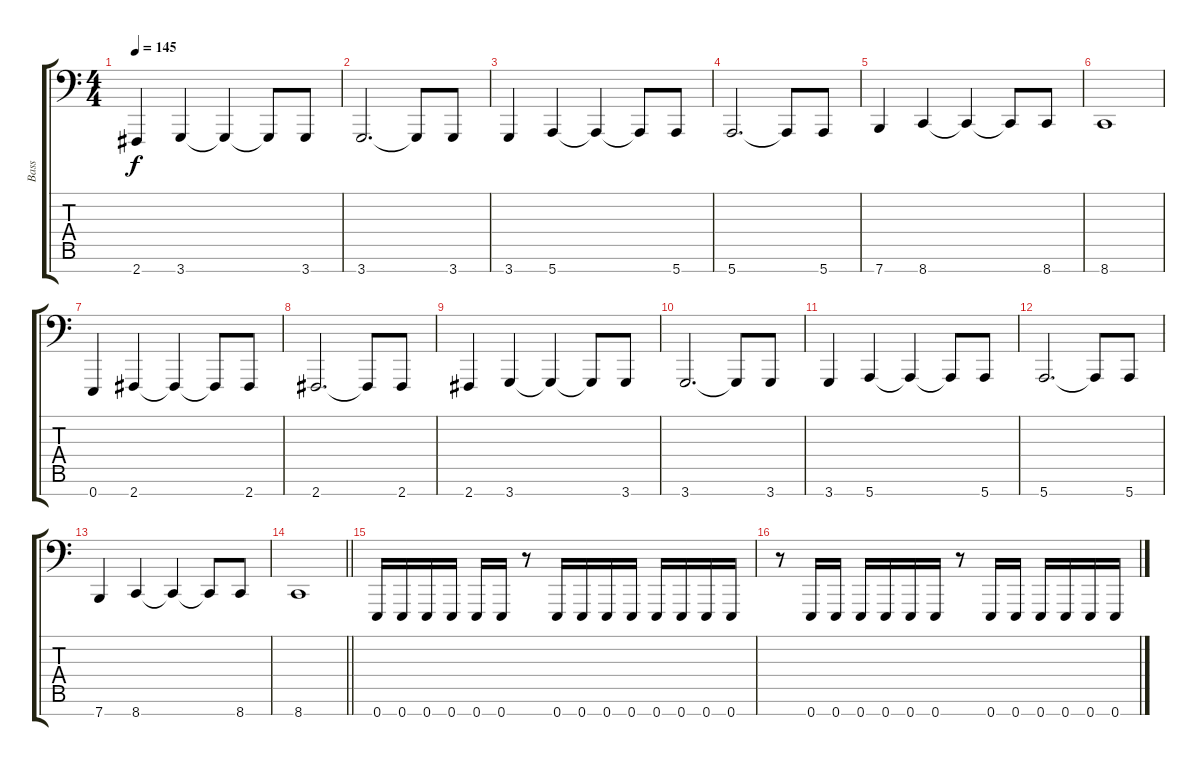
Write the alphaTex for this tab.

\track ("Bass" "Bass") {instrument electricbassfinger}
\staff {score tabs}
\tuning (B2 Gb2 E2 B1 E1 B0 E0) {hide}
\ts (4 4)
\tempo 145
\clef f4
\ks c
2.7.4{dy f beam merge} 3.7.4{beam merge} 3.7{t}.4 3.7{t}.8{beam merge} 3.7.8 |
3.7.2{d beam merge} 3.7{t}.8 3.7.8 |
3.7.4{beam merge} 5.7.4{beam merge} 5.7{t}.4 5.7{t}.8{beam merge} 5.7.8 |
5.7.2{d beam merge} 5.7{t}.8 5.7.8 |
7.7.4{beam merge} 8.7.4{beam merge} 8.7{t}.4 8.7{t}.8{beam merge} 8.7.8 |
8.7.1 |
0.7.4{beam merge} 2.7.4{beam merge} 2.7{t}.4 2.7{t}.8{beam merge} 2.7.8 |
2.7.2{d beam merge} 2.7{t}.8 2.7.8 |
2.7.4{beam merge} 3.7.4{beam merge} 3.7{t}.4 3.7{t}.8{beam merge} 3.7.8 |
3.7.2{d beam merge} 3.7{t}.8 3.7.8 |
3.7.4{beam merge} 5.7.4{beam merge} 5.7{t}.4 5.7{t}.8{beam merge} 5.7.8 |
5.7.2{d beam merge} 5.7{t}.8 5.7.8 |
7.7.4{beam merge} 8.7.4{beam merge} 8.7{t}.4 8.7{t}.8{beam merge} 8.7.8 |
\barLineRight lightlight
8.7.1 |
\section ("" "")
0.7.16 0.7.16 0.7.16 0.7.16 0.7.16 0.7.16 r.8{beam merge} 0.7.16 0.7.16 0.7.16 0.7.16 0.7.16 0.7.16 0.7.16{beam merge} 0.7.16 |
r.8{beam merge} 0.7.16 0.7.16 0.7.16 0.7.16 0.7.16 0.7.16 r.8{beam merge} 0.7.16 0.7.16 0.7.16 0.7.16 0.7.16 0.7.16
